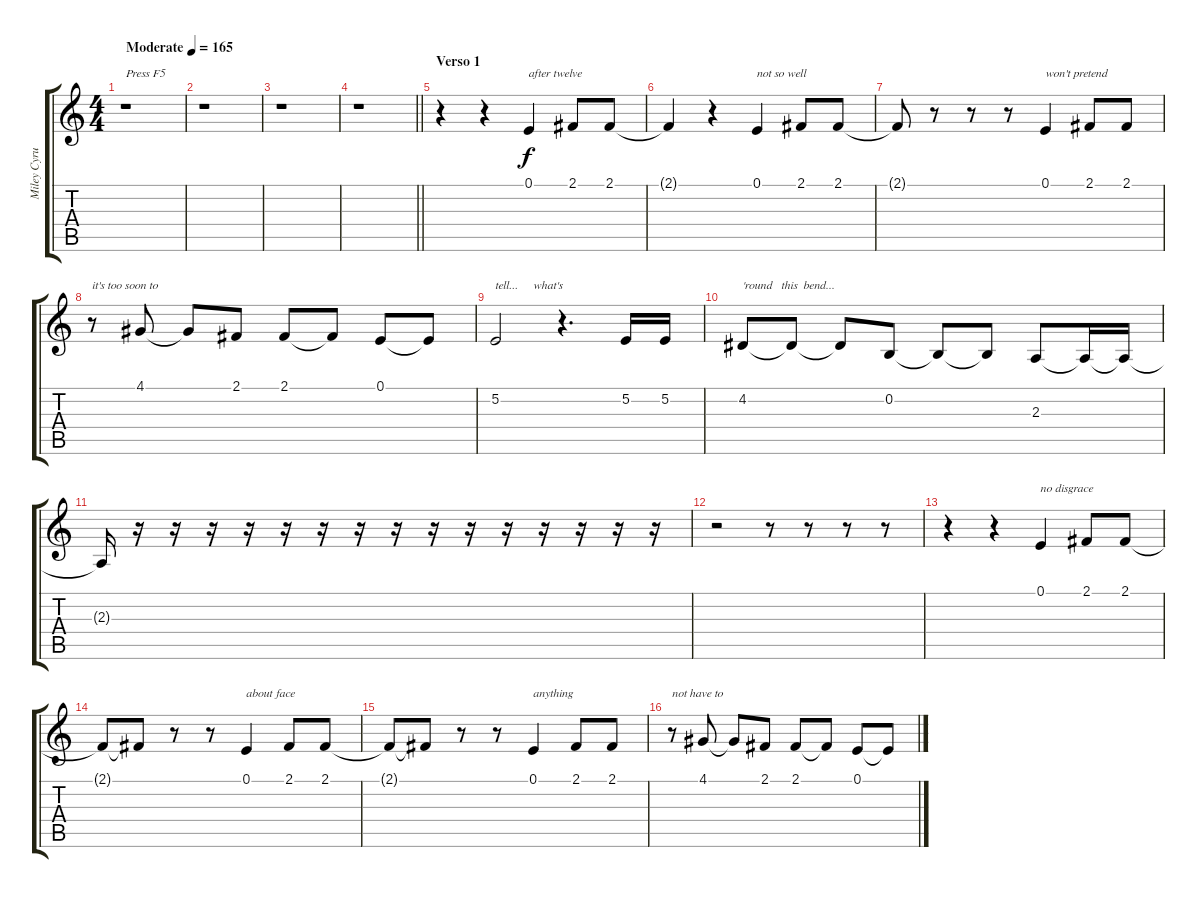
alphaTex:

\track ("Miley Cyrus" "Miley Cyru") {instrument cello}
\staff {score tabs}
\tuning (E4 B3 G3 D3 A2 E2) {hide}
\ts (4 4)
\section ("" "")
\tempo (165 "Moderate")
\clef g2
\ks c
r.1{txt "Press F5" dy f instrument cello} |
r.1 |
r.1 |
\barLineRight lightlight
r.1 |
\section ("" "Verso 1")
r.4 r.4 0.1.4{txt "after twelve"} 2.1.8 2.1.8 |
2.1{t}.4 r.4 0.1.4{txt "not so well"} 2.1.8 2.1.8 |
2.1{t}.8 r.8 r.8 r.8 0.1.4{txt "won't pretend "} 2.1.8 2.1.8 |
r.8{txt "it's too soon to "} 4.1.8 4.1{t}.8 2.1.8 2.1.8 2.1{t}.8 0.1.8 0.1{t}.8 |
5.2.2{txt "tell...     what's"} r.4{d} 5.2.16 5.2.16 |
4.2.8{txt "'round   this  bend..."} 4.2{t}.8 4.2{t}.8 0.2.8 0.2{t}.8 0.2{t}.8 2.3.8 2.3{t}.16 2.3{t}.16 |
2.3{t}.16 r.16 r.16 r.16 r.16 r.16 r.16 r.16 r.16 r.16 r.16 r.16 r.16 r.16 r.16 r.16 |
r.2 r.8 r.8 r.8 r.8 |
r.4 r.4 0.1.4{txt "no disgrace"} 2.1.8 2.1.8 |
2.1{t}.8 2.1{t}.8 r.8 r.8 0.1.4{txt "about face"} 2.1.8 2.1.8 |
2.1{t}.8 2.1{t}.8 r.8 r.8 0.1.4{txt "anything "} 2.1.8 2.1.8 |
r.8{txt "not have to "} 4.1.8 4.1{t}.8 2.1.8 2.1.8 2.1{t}.8 0.1.8 0.1{t}.8
